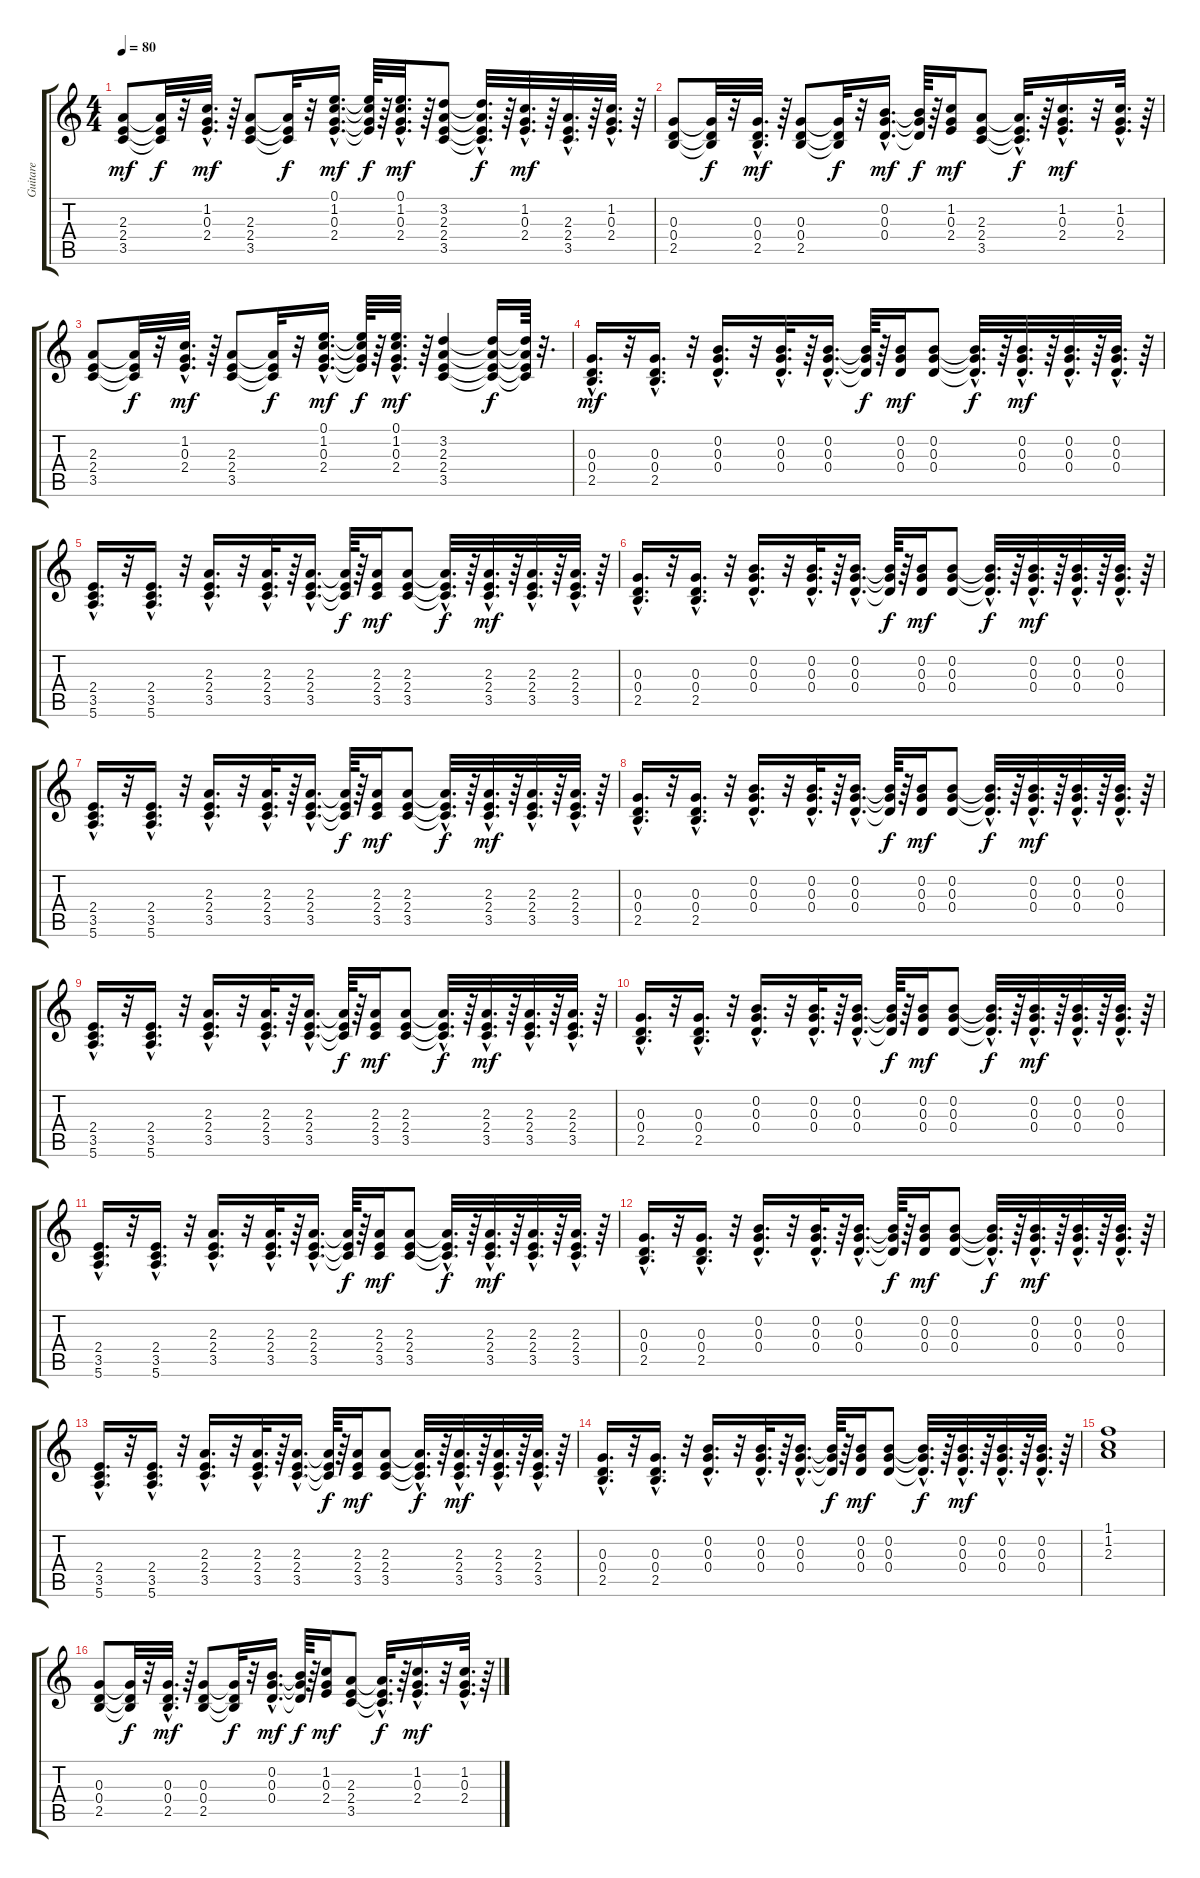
\track ("Guitare" "Guitare") {instrument acousticguitarnylon}
\staff {score tabs}
\tuning (E4 B3 G3 D3 A2 E2) {hide}
\ts (4 4)
\tempo 80
\clef g2
\ks c
(2.3 2.4 3.5).8{dy mf} (2.3{t} 2.4{t} 3.5{t}).32{dy f} r.32 (1.2{hac} 0.3{hac} 2.4{hac}).32{d dy mf} r.64 (2.3 2.4 3.5).8 (2.3{t} 2.4{t} 3.5{t}).32{dy f} r.32 (0.1{hac} 1.2{hac} 0.3{hac} 2.4{hac}).16{d dy mf} (0.1{t} 1.2{t} 0.3{t} 2.4{t}).64{dy f} r.64 (0.1{hac} 1.2{hac} 0.3{hac} 2.4{hac}).32{d dy mf} r.64 (3.2 2.3 2.4 3.5).8 (3.2{hac t} 2.3{hac t} 2.4{hac t} 3.5{hac t}).32{d dy f} r.64 (1.2{hac} 0.3{hac} 2.4{hac}).32{d dy mf} r.64 (2.3{hac} 2.4{hac} 3.5{hac}).32{d} r.64 (1.2{hac} 0.3{hac} 2.4{hac}).32{d} r.64 |
(0.3 0.4 2.5).8 (0.3{t} 0.4{t} 2.5{t}).32{dy f} r.32 (0.3{hac} 0.4{hac} 2.5{hac}).32{d dy mf} r.64 (0.3 0.4 2.5).8 (0.3{t} 0.4{t} 2.5{t}).32{dy f} r.32 (0.2{hac} 0.3{hac} 0.4{hac}).16{d dy mf} (0.2{t} 0.3{t} 0.4{t}).64{dy f} r.64 (1.2 0.3 2.4).16{dy mf} (2.3 2.4 3.5).8 (2.3{hac t} 2.4{hac t} 3.5{hac t}).32{d dy f} r.64 (1.2{hac} 0.3{hac} 2.4{hac}).16{d dy mf} r.32 (1.2{hac} 0.3{hac} 2.4{hac}).32{d} r.64 |
(2.3 2.4 3.5).8 (2.3{t} 2.4{t} 3.5{t}).32{dy f} r.32 (1.2{hac} 0.3{hac} 2.4{hac}).32{d dy mf} r.64 (2.3 2.4 3.5).8 (2.3{t} 2.4{t} 3.5{t}).32{dy f} r.32 (0.1{hac} 1.2{hac} 0.3{hac} 2.4{hac}).16{d dy mf} (0.1{t} 1.2{t} 0.3{t} 2.4{t}).64{dy f} r.64 (0.1{hac} 1.2{hac} 0.3{hac} 2.4{hac}).32{d dy mf} r.64 (3.2 2.3 2.4 3.5).4 (3.2{t} 2.3{t} 2.4{t} 3.5{t}).16{dy f} (3.2{t} 2.3{t} 2.4{t} 3.5{t}).64 r.32{d} |
(0.3{hac} 0.4{hac} 2.5{hac}).16{d dy mf} r.32 (0.3{hac} 0.4{hac} 2.5{hac}).16{d} r.32 (0.2{hac} 0.3{hac} 0.4{hac}).16{d} r.32 (0.2{hac} 0.3{hac} 0.4{hac}).32{d} r.64 (0.2{hac} 0.3{hac} 0.4{hac}).16{d} (0.2{t} 0.3{t} 0.4{t}).64{dy f} r.64 (0.2 0.3 0.4).16{dy mf} (0.2 0.3 0.4).8 (0.2{hac t} 0.3{hac t} 0.4{hac t}).32{d dy f} r.64 (0.2{hac} 0.3{hac} 0.4{hac}).32{d dy mf} r.64 (0.2{hac} 0.3{hac} 0.4{hac}).32{d} r.64 (0.2{hac} 0.3{hac} 0.4{hac}).32{d} r.64 |
(2.4{hac} 3.5{hac} 5.6{hac}).16{d} r.32 (2.4{hac} 3.5{hac} 5.6{hac}).16{d} r.32 (2.3{hac} 2.4{hac} 3.5{hac}).16{d} r.32 (2.3{hac} 2.4{hac} 3.5{hac}).32{d} r.64 (2.3{hac} 2.4{hac} 3.5{hac}).16{d} (2.3{t} 2.4{t} 3.5{t}).64{dy f} r.64 (2.3 2.4 3.5).16{dy mf} (2.3 2.4 3.5).8 (2.3{hac t} 2.4{hac t} 3.5{hac t}).32{d dy f} r.64 (2.3{hac} 2.4{hac} 3.5{hac}).32{d dy mf} r.64 (2.3{hac} 2.4{hac} 3.5{hac}).32{d} r.64 (2.3{hac} 2.4{hac} 3.5{hac}).32{d} r.64 |
(0.3{hac} 0.4{hac} 2.5{hac}).16{d} r.32 (0.3{hac} 0.4{hac} 2.5{hac}).16{d} r.32 (0.2{hac} 0.3{hac} 0.4{hac}).16{d} r.32 (0.2{hac} 0.3{hac} 0.4{hac}).32{d} r.64 (0.2{hac} 0.3{hac} 0.4{hac}).16{d} (0.2{t} 0.3{t} 0.4{t}).64{dy f} r.64 (0.2 0.3 0.4).16{dy mf} (0.2 0.3 0.4).8 (0.2{hac t} 0.3{hac t} 0.4{hac t}).32{d dy f} r.64 (0.2{hac} 0.3{hac} 0.4{hac}).32{d dy mf} r.64 (0.2{hac} 0.3{hac} 0.4{hac}).32{d} r.64 (0.2{hac} 0.3{hac} 0.4{hac}).32{d} r.64 |
(2.4{hac} 3.5{hac} 5.6{hac}).16{d} r.32 (2.4{hac} 3.5{hac} 5.6{hac}).16{d} r.32 (2.3{hac} 2.4{hac} 3.5{hac}).16{d} r.32 (2.3{hac} 2.4{hac} 3.5{hac}).32{d} r.64 (2.3{hac} 2.4{hac} 3.5{hac}).16{d} (2.3{t} 2.4{t} 3.5{t}).64{dy f} r.64 (2.3 2.4 3.5).16{dy mf} (2.3 2.4 3.5).8 (2.3{hac t} 2.4{hac t} 3.5{hac t}).32{d dy f} r.64 (2.3{hac} 2.4{hac} 3.5{hac}).32{d dy mf} r.64 (2.3{hac} 2.4{hac} 3.5{hac}).32{d} r.64 (2.3{hac} 2.4{hac} 3.5{hac}).32{d} r.64 |
(0.3{hac} 0.4{hac} 2.5{hac}).16{d} r.32 (0.3{hac} 0.4{hac} 2.5{hac}).16{d} r.32 (0.2{hac} 0.3{hac} 0.4{hac}).16{d} r.32 (0.2{hac} 0.3{hac} 0.4{hac}).32{d} r.64 (0.2{hac} 0.3{hac} 0.4{hac}).16{d} (0.2{t} 0.3{t} 0.4{t}).64{dy f} r.64 (0.2 0.3 0.4).16{dy mf} (0.2 0.3 0.4).8 (0.2{hac t} 0.3{hac t} 0.4{hac t}).32{d dy f} r.64 (0.2{hac} 0.3{hac} 0.4{hac}).32{d dy mf} r.64 (0.2{hac} 0.3{hac} 0.4{hac}).32{d} r.64 (0.2{hac} 0.3{hac} 0.4{hac}).32{d} r.64 |
(2.4{hac} 3.5{hac} 5.6{hac}).16{d} r.32 (2.4{hac} 3.5{hac} 5.6{hac}).16{d} r.32 (2.3{hac} 2.4{hac} 3.5{hac}).16{d} r.32 (2.3{hac} 2.4{hac} 3.5{hac}).32{d} r.64 (2.3{hac} 2.4{hac} 3.5{hac}).16{d} (2.3{t} 2.4{t} 3.5{t}).64{dy f} r.64 (2.3 2.4 3.5).16{dy mf} (2.3 2.4 3.5).8 (2.3{hac t} 2.4{hac t} 3.5{hac t}).32{d dy f} r.64 (2.3{hac} 2.4{hac} 3.5{hac}).32{d dy mf} r.64 (2.3{hac} 2.4{hac} 3.5{hac}).32{d} r.64 (2.3{hac} 2.4{hac} 3.5{hac}).32{d} r.64 |
(0.3{hac} 0.4{hac} 2.5{hac}).16{d} r.32 (0.3{hac} 0.4{hac} 2.5{hac}).16{d} r.32 (0.2{hac} 0.3{hac} 0.4{hac}).16{d} r.32 (0.2{hac} 0.3{hac} 0.4{hac}).32{d} r.64 (0.2{hac} 0.3{hac} 0.4{hac}).16{d} (0.2{t} 0.3{t} 0.4{t}).64{dy f} r.64 (0.2 0.3 0.4).16{dy mf} (0.2 0.3 0.4).8 (0.2{hac t} 0.3{hac t} 0.4{hac t}).32{d dy f} r.64 (0.2{hac} 0.3{hac} 0.4{hac}).32{d dy mf} r.64 (0.2{hac} 0.3{hac} 0.4{hac}).32{d} r.64 (0.2{hac} 0.3{hac} 0.4{hac}).32{d} r.64 |
(2.4{hac} 3.5{hac} 5.6{hac}).16{d} r.32 (2.4{hac} 3.5{hac} 5.6{hac}).16{d} r.32 (2.3{hac} 2.4{hac} 3.5{hac}).16{d} r.32 (2.3{hac} 2.4{hac} 3.5{hac}).32{d} r.64 (2.3{hac} 2.4{hac} 3.5{hac}).16{d} (2.3{t} 2.4{t} 3.5{t}).64{dy f} r.64 (2.3 2.4 3.5).16{dy mf} (2.3 2.4 3.5).8 (2.3{hac t} 2.4{hac t} 3.5{hac t}).32{d dy f} r.64 (2.3{hac} 2.4{hac} 3.5{hac}).32{d dy mf} r.64 (2.3{hac} 2.4{hac} 3.5{hac}).32{d} r.64 (2.3{hac} 2.4{hac} 3.5{hac}).32{d} r.64 |
(0.3{hac} 0.4{hac} 2.5{hac}).16{d} r.32 (0.3{hac} 0.4{hac} 2.5{hac}).16{d} r.32 (0.2{hac} 0.3{hac} 0.4{hac}).16{d} r.32 (0.2{hac} 0.3{hac} 0.4{hac}).32{d} r.64 (0.2{hac} 0.3{hac} 0.4{hac}).16{d} (0.2{t} 0.3{t} 0.4{t}).64{dy f} r.64 (0.2 0.3 0.4).16{dy mf} (0.2 0.3 0.4).8 (0.2{hac t} 0.3{hac t} 0.4{hac t}).32{d dy f} r.64 (0.2{hac} 0.3{hac} 0.4{hac}).32{d dy mf} r.64 (0.2{hac} 0.3{hac} 0.4{hac}).32{d} r.64 (0.2{hac} 0.3{hac} 0.4{hac}).32{d} r.64 |
(2.4{hac} 3.5{hac} 5.6{hac}).16{d} r.32 (2.4{hac} 3.5{hac} 5.6{hac}).16{d} r.32 (2.3{hac} 2.4{hac} 3.5{hac}).16{d} r.32 (2.3{hac} 2.4{hac} 3.5{hac}).32{d} r.64 (2.3{hac} 2.4{hac} 3.5{hac}).16{d} (2.3{t} 2.4{t} 3.5{t}).64{dy f} r.64 (2.3 2.4 3.5).16{dy mf} (2.3 2.4 3.5).8 (2.3{hac t} 2.4{hac t} 3.5{hac t}).32{d dy f} r.64 (2.3{hac} 2.4{hac} 3.5{hac}).32{d dy mf} r.64 (2.3{hac} 2.4{hac} 3.5{hac}).32{d} r.64 (2.3{hac} 2.4{hac} 3.5{hac}).32{d} r.64 |
(0.3{hac} 0.4{hac} 2.5{hac}).16{d} r.32 (0.3{hac} 0.4{hac} 2.5{hac}).16{d} r.32 (0.2{hac} 0.3{hac} 0.4{hac}).16{d} r.32 (0.2{hac} 0.3{hac} 0.4{hac}).32{d} r.64 (0.2{hac} 0.3{hac} 0.4{hac}).16{d} (0.2{t} 0.3{t} 0.4{t}).64{dy f} r.64 (0.2 0.3 0.4).16{dy mf} (0.2 0.3 0.4).8 (0.2{hac t} 0.3{hac t} 0.4{hac t}).32{d dy f} r.64 (0.2{hac} 0.3{hac} 0.4{hac}).32{d dy mf} r.64 (0.2{hac} 0.3{hac} 0.4{hac}).32{d} r.64 (0.2{hac} 0.3{hac} 0.4{hac}).32{d} r.64 |
(1.1 1.2 2.3).1 |
(0.3 0.4 2.5).8 (0.3{t} 0.4{t} 2.5{t}).32{dy f} r.32 (0.3{hac} 0.4{hac} 2.5{hac}).32{d dy mf} r.64 (0.3 0.4 2.5).8 (0.3{t} 0.4{t} 2.5{t}).32{dy f} r.32 (0.2{hac} 0.3{hac} 0.4{hac}).16{d dy mf} (0.2{t} 0.3{t} 0.4{t}).64{dy f} r.64 (1.2 0.3 2.4).16{dy mf} (2.3 2.4 3.5).8 (2.3{hac t} 2.4{hac t} 3.5{hac t}).32{d dy f} r.64 (1.2{hac} 0.3{hac} 2.4{hac}).16{d dy mf} r.32 (1.2{hac} 0.3{hac} 2.4{hac}).32{d} r.64
